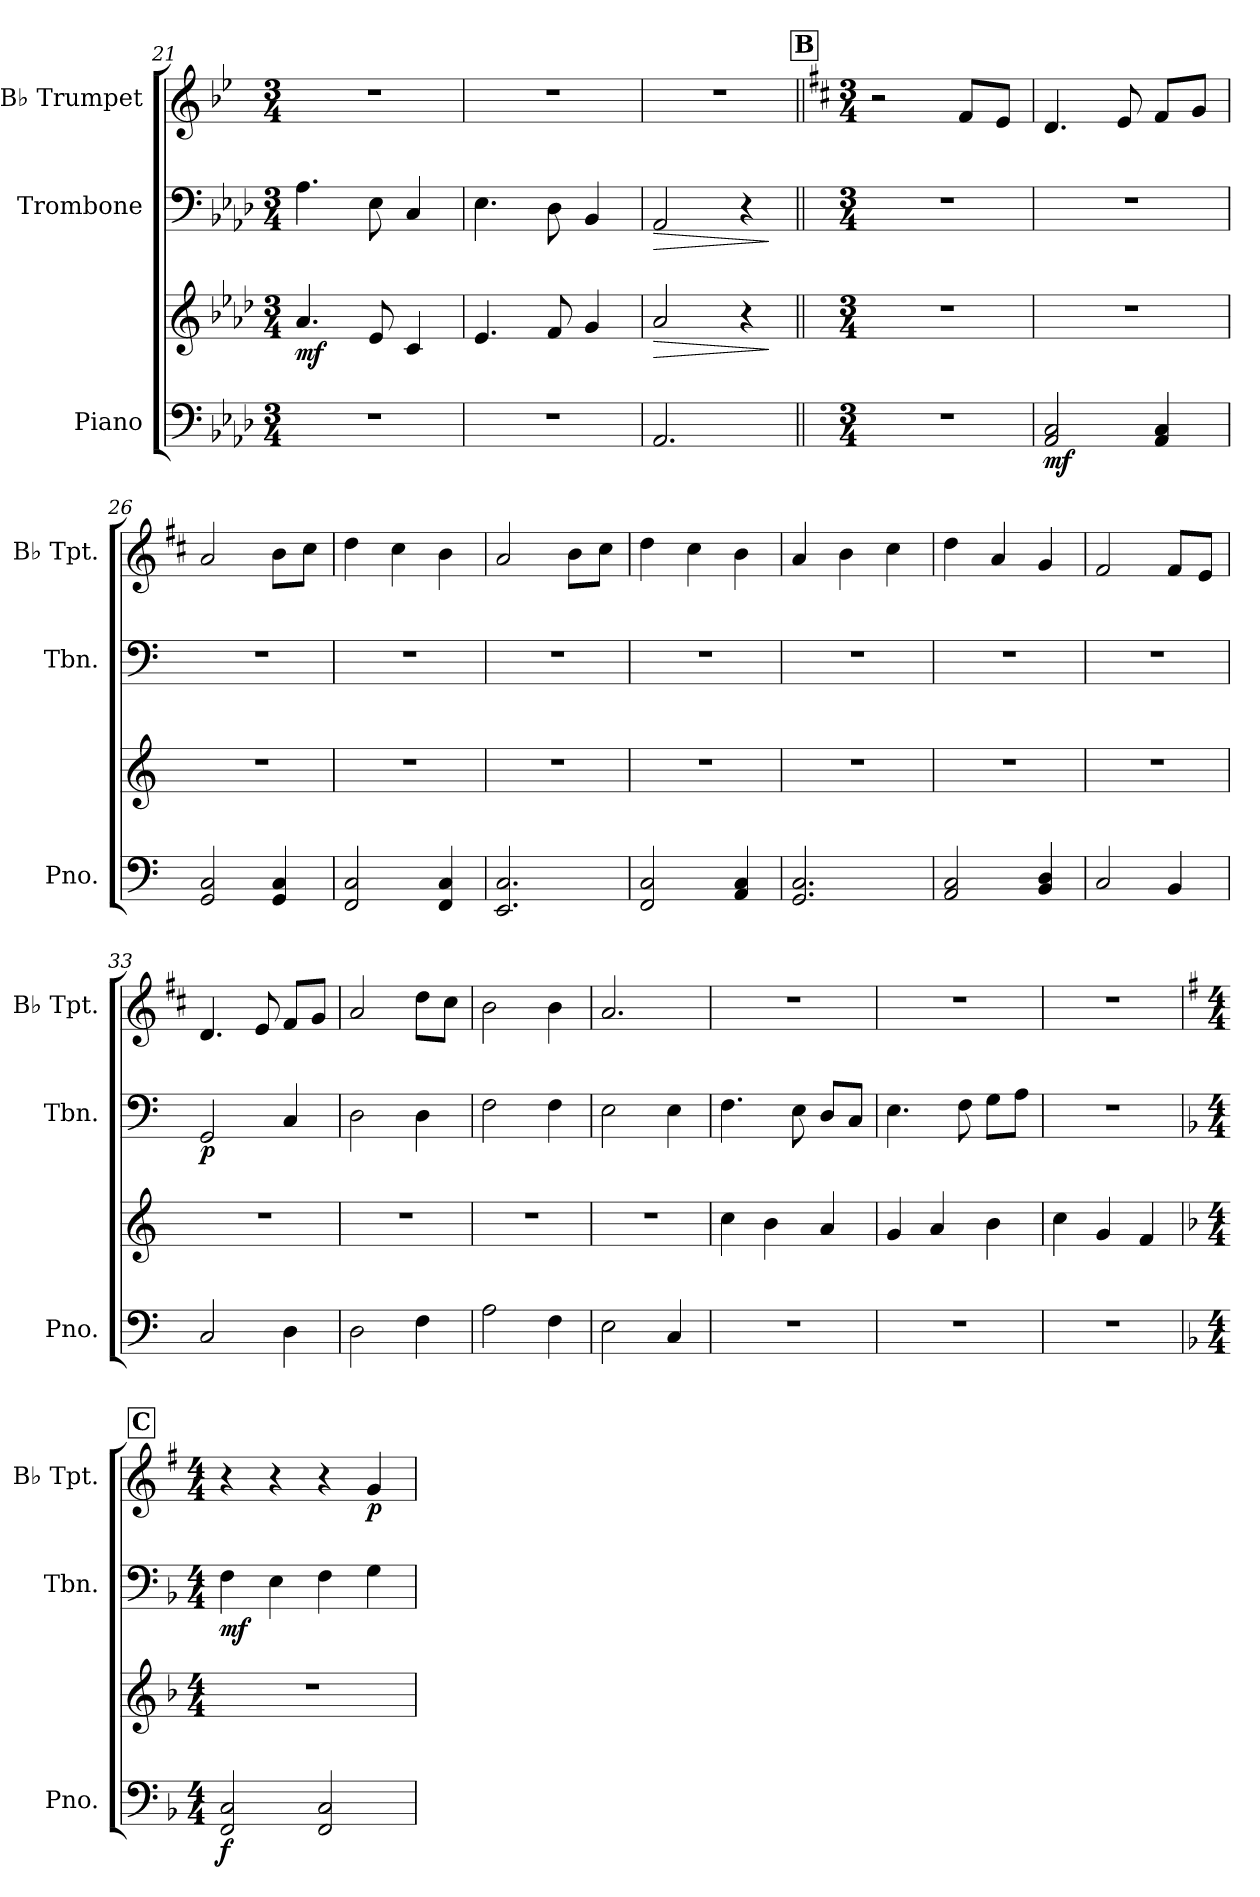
**kern	**kern	**dynam	**kern	**dynam	**kern	**dynam
*part3	*part3	*part3	*part2	*part2	*part1	*part1
*staff4	*staff3	*staff3/4	*staff2	*staff2	*staff1	*staff1
*I"Piano	*	*	*I"Trombone	*	*I"B♭ Trumpet	*
*I'Pno.	*	*	*I'Tbn.	*	*I'B♭ Tpt.	*
*clefF4	*clefG2	*	*clefF4	*	*clefG2	*
*	*	*	*	*	*ITrd1c2	*
*k[b-e-a-d-]	*k[b-e-a-d-]	*	*k[b-e-a-d-]	*	*k[b-e-a-d-]	*
*M3/4	*M3/4	*	*M3/4	*	*M3/4	*
=21	=21	=21	=21	=21	=21	=21
!	!	!LO:DY:b	!	!	!	!
2.r	4.a-/	mf	4.A-\	.	2.r	.
.	8e-/	.	8E-\	.	.	.
.	4c/	.	4C/	.	.	.
=22	=22	=22	=22	=22	=22	=22
2.r	4.e-/	.	4.E-\	.	2.r	.
.	8f/	.	8D-\	.	.	.
.	4g/	.	4BB-/	.	.	.
!!LO:PB:g=z
=23	=23	=23	=23	=23	=23	=23
!	!	!LO:HP:b	!	!LO:HP:b	!	!
2.AA-/	2a-/	>	2AA-/	>	2.r	.
.	4r	.	4r	.	.	.
.	.	]	.	]	.	.
!!LO:REH:place=s1:a:B:fs=14:t=B
=24||	=24||	=24||	=24||	=24||	=24||	=24||
*k[]	*k[]	*	*k[]	*	*k[]	*
*M3/4	*M3/4	*	*M3/4	*	*M3/4	*
2.r	2.r	.	2.r	.	2r	.
.	.	.	.	.	8e/L	.
.	.	.	.	.	8d/J	.
=25	=25	=25	=25	=25	=25	=25
!	!	!LO:DY:b=2	!	!	!	!
2AA/ 2C/	2.r	mf	2.r	.	4.c/	.
.	.	.	.	.	8d/	.
4AA/ 4C/	.	.	.	.	8e/L	.
.	.	.	.	.	8f/J	.
=26	=26	=26	=26	=26	=26	=26
2GG/ 2C/	2.r	.	2.r	.	2g/	.
4GG/ 4C/	.	.	.	.	8a\L	.
.	.	.	.	.	8b\J	.
=27	=27	=27	=27	=27	=27	=27
2FF/ 2C/	2.r	.	2.r	.	4cc\	.
.	.	.	.	.	4b\	.
4FF/ 4C/	.	.	.	.	4a\	.
=28	=28	=28	=28	=28	=28	=28
2.EE/ 2.C/	2.r	.	2.r	.	2g/	.
.	.	.	.	.	8a\L	.
.	.	.	.	.	8b\J	.
=29	=29	=29	=29	=29	=29	=29
2FF/ 2C/	2.r	.	2.r	.	4cc\	.
.	.	.	.	.	4b\	.
4AA/ 4C/	.	.	.	.	4a\	.
=30	=30	=30	=30	=30	=30	=30
2.GG/ 2.C/	2.r	.	2.r	.	4g/	.
.	.	.	.	.	4a\	.
.	.	.	.	.	4b\	.
=31	=31	=31	=31	=31	=31	=31
2AA/ 2C/	2.r	.	2.r	.	4cc\	.
.	.	.	.	.	4g/	.
4BB/ 4D/	.	.	.	.	4f/	.
=32	=32	=32	=32	=32	=32	=32
2C/	2.r	.	2.r	.	2e/	.
4BB/	.	.	.	.	8e/L	.
.	.	.	.	.	8d/J	.
!!LO:LB:g=z
=33	=33	=33	=33	=33	=33	=33
!	!	!	!	!LO:DY:b	!	!
2C/	2.r	.	2GG/	p	4.c/	.
.	.	.	.	.	8d/	.
4D\	.	.	4C/	.	8e/L	.
.	.	.	.	.	8f/J	.
=34	=34	=34	=34	=34	=34	=34
2D\	2.r	.	2D\	.	2g/	.
4F\	.	.	4D\	.	8cc\L	.
.	.	.	.	.	8b\J	.
=35	=35	=35	=35	=35	=35	=35
2A\	2.r	.	2F\	.	2a\	.
4F\	.	.	4F\	.	4a\	.
=36	=36	=36	=36	=36	=36	=36
2E\	2.r	.	2E\	.	2.g/	.
4C/	.	.	4E\	.	.	.
=37	=37	=37	=37	=37	=37	=37
2.r	4cc\	.	4.F\	.	2.r	.
.	4b\	.	.	.	.	.
.	.	.	8E\	.	.	.
.	4a/	.	8D/L	.	.	.
.	.	.	8C/J	.	.	.
=38	=38	=38	=38	=38	=38	=38
2.r	4g/	.	4.E\	.	2.r	.
.	4a/	.	.	.	.	.
.	.	.	8F\	.	.	.
.	4b\	.	8G\L	.	.	.
.	.	.	8A\J	.	.	.
=39	=39	=39	=39	=39	=39	=39
2.r	4cc\	.	2.r	.	2.r	.
.	4g/	.	.	.	.	.
.	4f/	.	.	.	.	.
!!LO:REH:place=s1:a:B:fs=14:t=C
=40	=40	=40	=40	=40	=40	=40
*k[b-]	*k[b-]	*	*k[b-]	*	*k[b-]	*
*M4/4	*M4/4	*	*M4/4	*	*M4/4	*
!	!	!LO:DY:b=2	!	!LO:DY:b	!	!
2FF/ 2C/	1r	f	4F\	mf	4r	.
.	.	.	4E\	.	4r	.
2FF/ 2C/	.	.	4F\	.	4r	.
!	!	!	!	!	!	!LO:DY:b
.	.	.	4G\	.	4f/	p
=	=	=	=	=	=	=
*-	*-	*-	*-	*-	*-	*-
